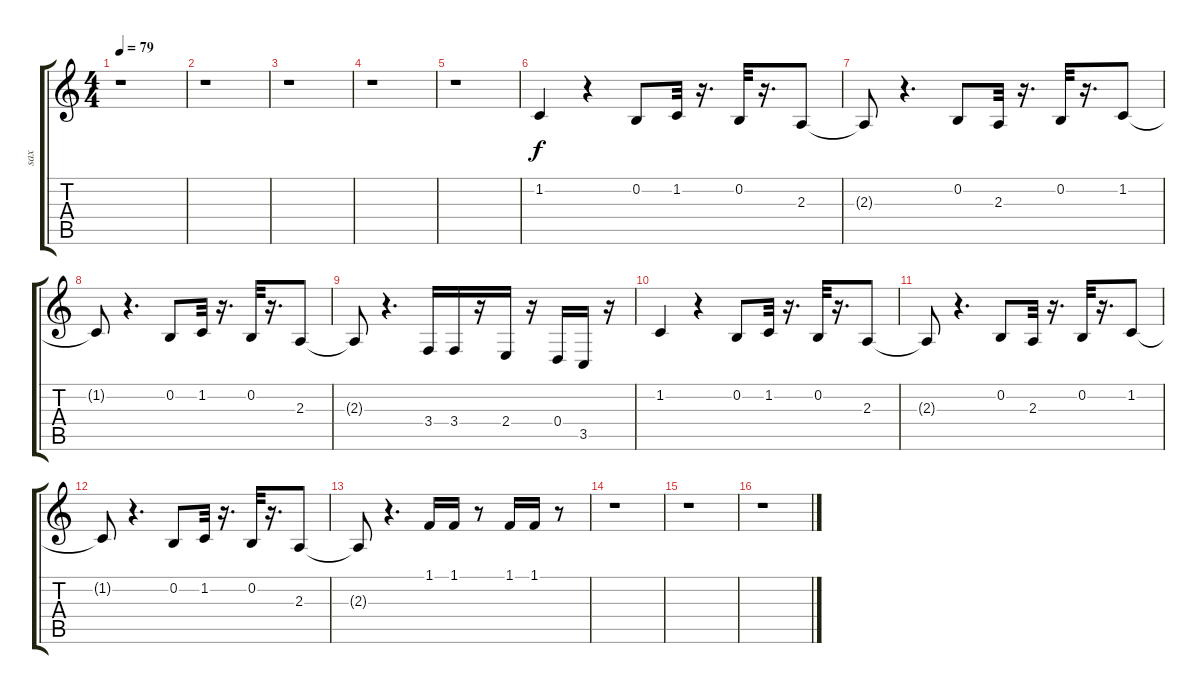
\track ("sax" "sax") {instrument baritonesax}
\staff {score tabs}
\tuning (E4 B3 G3 D3 A2 E2) {hide}
\ts (4 4)
\tempo 79
\clef g2
\ks c
r.1{dy f} |
r.1 |
r.1 |
r.1 |
r.1 |
1.2.4 r.4 0.2.8 1.2.32 r.16{d} 0.2.32 r.16{d} 2.3.8 |
2.3{t}.8 r.4{d} 0.2.8 2.3.32 r.16{d} 0.2.32 r.16{d} 1.2.8 |
1.2{t}.8 r.4{d} 0.2.8 1.2.32 r.16{d} 0.2.32 r.16{d} 2.3.8 |
2.3{t}.8 r.4{d} 3.4.16 3.4.16 r.16 2.4.16 r.16 0.4.16 3.5.16 r.16 |
1.2.4 r.4 0.2.8 1.2.32 r.16{d} 0.2.32 r.16{d} 2.3.8 |
2.3{t}.8 r.4{d} 0.2.8 2.3.32 r.16{d} 0.2.32 r.16{d} 1.2.8 |
1.2{t}.8 r.4{d} 0.2.8 1.2.32 r.16{d} 0.2.32 r.16{d} 2.3.8 |
2.3{t}.8 r.4{d} 1.1.16 1.1.16 r.8 1.1.16 1.1.16 r.8 |
r.1 |
r.1 |
r.1
